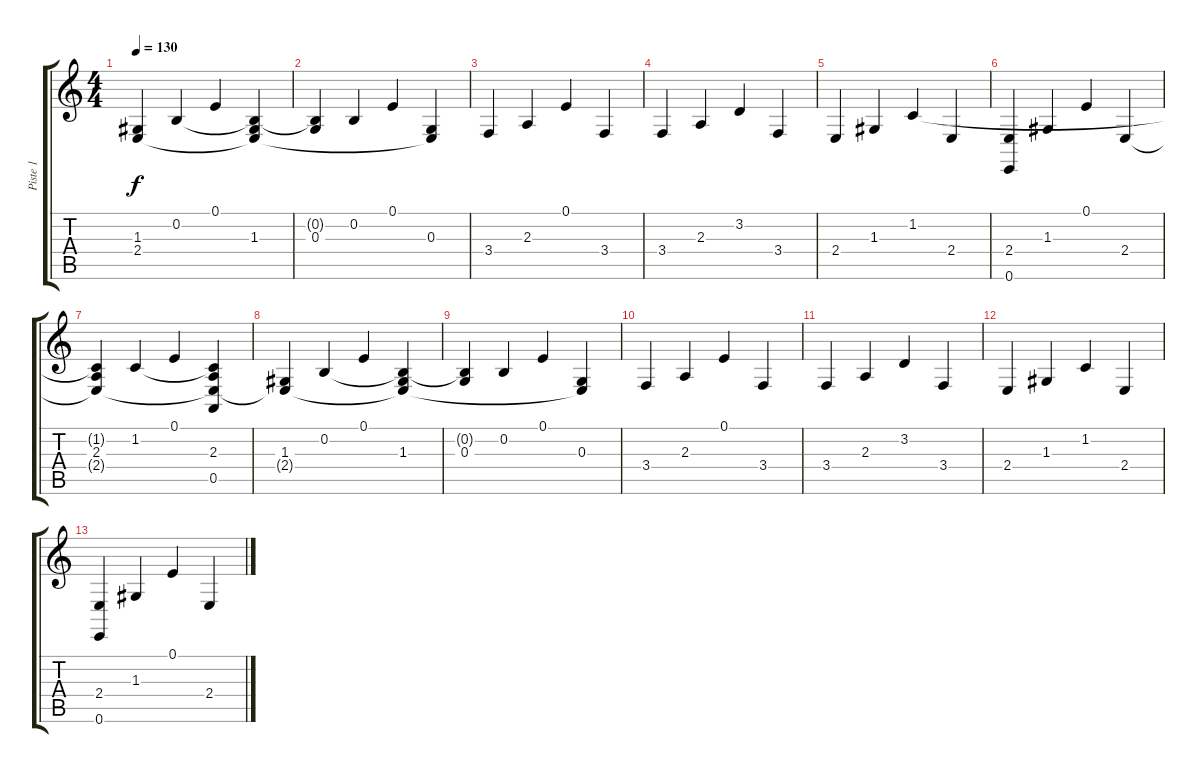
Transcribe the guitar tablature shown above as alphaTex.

\track ("Piste 1" "Piste 1") {instrument acousticgrandpiano}
\staff {score tabs}
\tuning (E4 B3 G3 D3 A2 E2) {hide}
\ts (4 4)
\tempo 130
\clef g2
\ks c
(1.3 2.4{t}).4{dy f} 0.2.4 0.1.4 (0.2{t} 1.3 2.4{t}).4 |
(0.2{t} 0.3).4 0.2.4 0.1.4 (0.3 2.4{t}).4 |
3.4.4 2.3.4 0.1.4 3.4.4 |
3.4.4 2.3.4 3.2.4 3.4.4 |
2.4.4 1.3.4 1.2.4 2.4.4 |
(2.4 0.6).4 1.3.4 0.1.4 2.4.4 |
(1.2{t} 2.3 2.4{t}).4 1.2.4 0.1.4 (1.2{t} 2.3 2.4{t} 0.5).4 |
(1.3 2.4{t}).4 0.2.4 0.1.4 (0.2{t} 1.3 2.4{t}).4 |
(0.2{t} 0.3).4 0.2.4 0.1.4 (0.3 2.4{t}).4 |
3.4.4 2.3.4 0.1.4 3.4.4 |
3.4.4 2.3.4 3.2.4 3.4.4 |
2.4.4 1.3.4 1.2.4 2.4.4 |
(2.4 0.6).4 1.3.4 0.1.4 2.4.4
